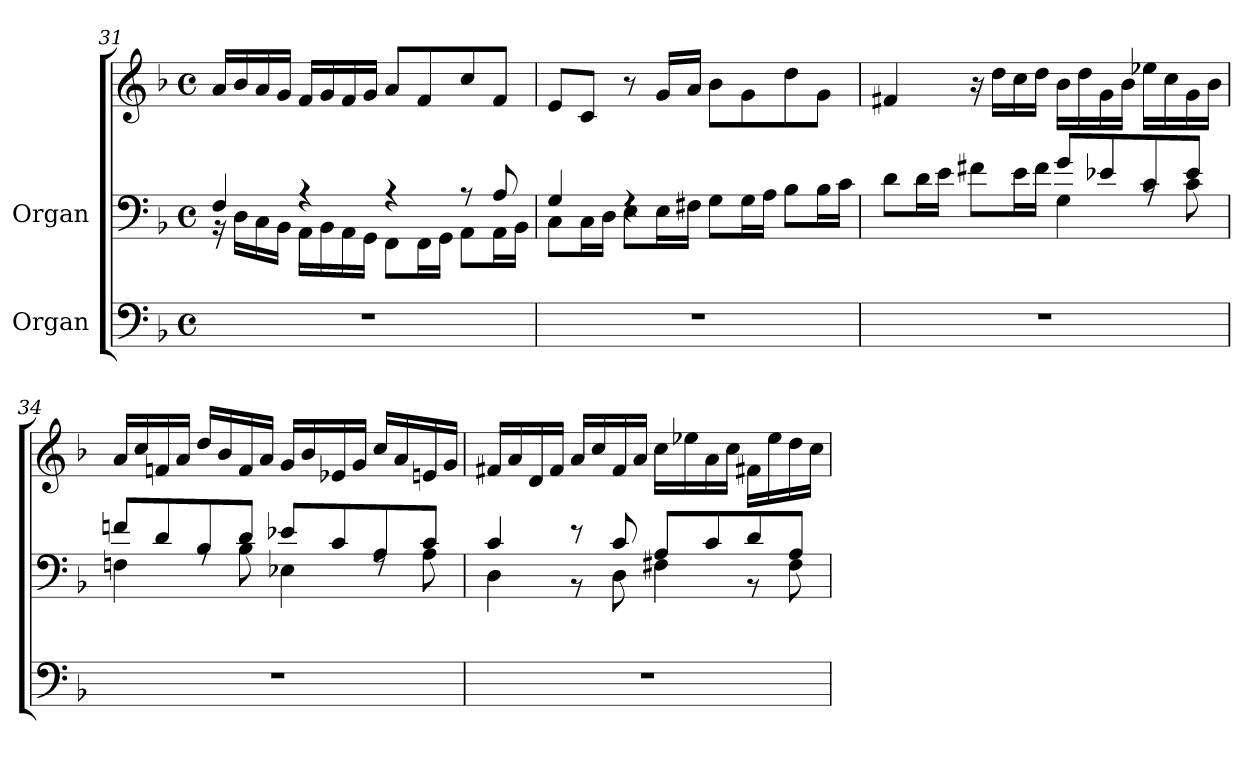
**kern	**kern	**kern
*part2	*part1	*part1
*staff3	*staff2	*staff1
*I"Organ	*I"Organ	*
!!LO:LB:g=z
*clefF4	*clefF4	*clefG2
*k[b-]	*k[b-]	*k[b-]
*M4/4	*M4/4	*M4/4
*met(c)	*met(c)	*met(c)
=31	=31	=31
*	*^	*
1r	4F/	16r	16a/LL
.	.	16D\LL	16b-/
.	.	16C\	16a/
.	.	16BB-\JJ	16g/JJ
.	4r	16AA\LL	16f/LL
.	.	16BB-\	16g/
.	.	16AA\	16f/
.	.	16GG\JJ	16g/JJ
.	4r	8FF\L	8a/L
.	.	16FF\L	8f/
.	.	16GG\JJ	.
.	8r	8AA\L	8cc/
.	8A/	16AA\L	8f/J
.	.	16BB-\JJ	.
=32	=32	=32	=32
1r	4G/	8C\L	8e/L
.	.	16C\L	8c/J
.	.	16D\JJ	.
.	4rF	8E\L	8r
.	.	16E\L	16g/LL
.	.	16F#X\JJ	16a/JJ
.	8G\L	2ryy	8b-\L
.	16G\L	.	8g\
.	16A\JJ	.	.
.	8B-\L	.	8dd\
.	16B-\L	.	8g\J
.	16c\JJ	.	.
=33	=33	=33	=33
1r	8d\L	2ryy	4f#X/
.	16d\L	.	.
.	16e\JJ	.	.
.	8f#X\L	.	16r
.	.	.	16dd\LL
.	16e\L	.	16cc\
.	16f#\JJ	.	16dd\JJ
.	8g/L	4G!\	16b-\LL
.	.	.	16dd\
.	8e-X/	.	16g\
.	.	.	16b-\JJ
.	8c/	8rA	16ee-X\LL
.	.	.	16cc\
.	8e-/J	8c\	16g\
.	.	.	16b-\JJ
=34	=34	=34	=34
1r	8fn/L	4Fn\	16a/LL
.	.	.	16cc/
.	8d/	.	16fn/
.	.	.	16a/JJ
.	8B-/	8rA	16dd/LL
.	.	.	16b-/
.	8d/J	8B-\	16f/
.	.	.	16a/JJ
.	8e-X/L	4E-X\	16g/LL
.	.	.	16b-/
.	8c/	.	16e-X/
.	.	.	16g/JJ
.	8A/	8rF	16cc/LL
.	.	.	16a/
.	8c/J	8A\	16en/
.	.	.	16g/JJ
!!LO:LB:g=z
=35	=35	=35	=35
1r	4c/	4D\	16f#X/LL
.	.	.	16a/
.	.	.	16d/
.	.	.	16f#/JJ
.	8r	8r	16a/LL
.	.	.	16cc/
.	8c/	8D\	16f#/
.	.	.	16a/JJ
.	8A/L	4F#X\	16cc\LL
.	.	.	16ee-X\
.	8c/	.	16a\
.	.	.	16cc\JJ
.	8d/	8r	16f#X\LL
.	.	.	16ee-\
.	8A/J	8F#\	16dd\
.	.	.	16cc\JJ
*	*v	*v	*
=	=	=
*-	*-	*-
